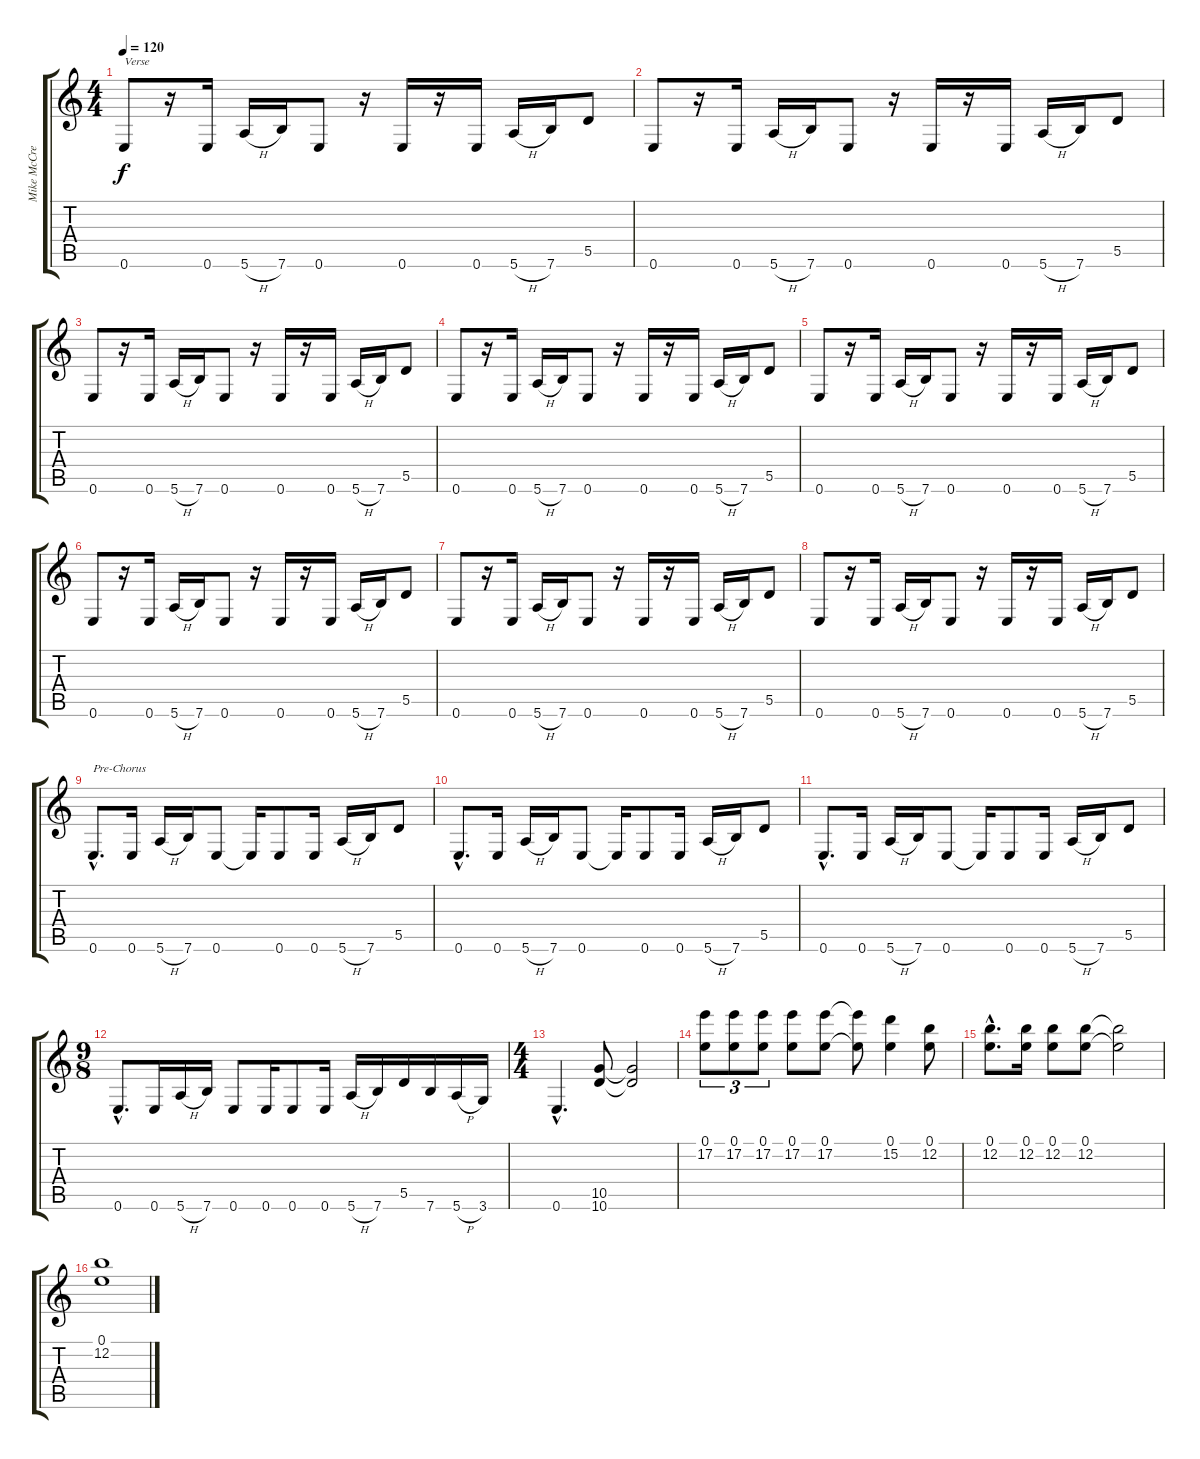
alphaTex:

\track ("Mike McCready" "Mike McCre") {instrument distortionguitar}
\staff {score tabs}
\tuning (E4 B3 G3 D3 A2 E2) {hide}
\ts (4 4)
\tempo 120
\clef g2
\ks c
0.6.8{txt "Verse" dy f instrument electricguitarclean} r.16 0.6.16{instrument electricguitarclean} 5.6{h}.16{instrument electricguitarclean} 7.6.16{instrument electricguitarclean} 0.6.8{instrument electricguitarclean} r.16{instrument electricguitarclean} 0.6.16{instrument electricguitarclean} r.16{instrument electricguitarclean} 0.6.16{instrument electricguitarclean} 5.6{h}.16{instrument electricguitarclean} 7.6.16{instrument electricguitarclean} 5.5.8{instrument electricguitarclean} |
0.6.8{instrument electricguitarclean} r.16 0.6.16{instrument electricguitarclean} 5.6{h}.16{instrument electricguitarclean} 7.6.16{instrument electricguitarclean} 0.6.8{instrument electricguitarclean} r.16{instrument electricguitarclean} 0.6.16{instrument electricguitarclean} r.16{instrument electricguitarclean} 0.6.16{instrument electricguitarclean} 5.6{h}.16{instrument electricguitarclean} 7.6.16{instrument electricguitarclean} 5.5.8{instrument electricguitarclean} |
0.6.8{instrument electricguitarclean} r.16 0.6.16{instrument electricguitarclean} 5.6{h}.16{instrument electricguitarclean} 7.6.16{instrument electricguitarclean} 0.6.8{instrument electricguitarclean} r.16{instrument electricguitarclean} 0.6.16{instrument electricguitarclean} r.16{instrument electricguitarclean} 0.6.16{instrument electricguitarclean} 5.6{h}.16{instrument electricguitarclean} 7.6.16{instrument electricguitarclean} 5.5.8{instrument electricguitarclean} |
0.6.8{instrument electricguitarclean} r.16 0.6.16{instrument electricguitarclean} 5.6{h}.16{instrument electricguitarclean} 7.6.16{instrument electricguitarclean} 0.6.8{instrument electricguitarclean} r.16{instrument electricguitarclean} 0.6.16{instrument electricguitarclean} r.16{instrument electricguitarclean} 0.6.16{instrument electricguitarclean} 5.6{h}.16{instrument electricguitarclean} 7.6.16{instrument electricguitarclean} 5.5.8{instrument electricguitarclean} |
0.6.8{instrument electricguitarclean} r.16 0.6.16{instrument electricguitarclean} 5.6{h}.16{instrument electricguitarclean} 7.6.16{instrument electricguitarclean} 0.6.8{instrument electricguitarclean} r.16{instrument electricguitarclean} 0.6.16{instrument electricguitarclean} r.16{instrument electricguitarclean} 0.6.16{instrument electricguitarclean} 5.6{h}.16{instrument electricguitarclean} 7.6.16{instrument electricguitarclean} 5.5.8{instrument electricguitarclean} |
0.6.8{instrument electricguitarclean} r.16 0.6.16{instrument electricguitarclean} 5.6{h}.16{instrument electricguitarclean} 7.6.16{instrument electricguitarclean} 0.6.8{instrument electricguitarclean} r.16{instrument electricguitarclean} 0.6.16{instrument electricguitarclean} r.16{instrument electricguitarclean} 0.6.16{instrument electricguitarclean} 5.6{h}.16{instrument electricguitarclean} 7.6.16{instrument electricguitarclean} 5.5.8{instrument electricguitarclean} |
0.6.8{instrument electricguitarclean} r.16 0.6.16{instrument electricguitarclean} 5.6{h}.16{instrument electricguitarclean} 7.6.16{instrument electricguitarclean} 0.6.8{instrument electricguitarclean} r.16{instrument electricguitarclean} 0.6.16{instrument electricguitarclean} r.16{instrument electricguitarclean} 0.6.16{instrument electricguitarclean} 5.6{h}.16{instrument electricguitarclean} 7.6.16{instrument electricguitarclean} 5.5.8{instrument electricguitarclean} |
0.6.8{instrument electricguitarclean} r.16 0.6.16{instrument electricguitarclean} 5.6{h}.16{instrument electricguitarclean} 7.6.16{instrument electricguitarclean} 0.6.8{instrument electricguitarclean} r.16{instrument electricguitarclean} 0.6.16{instrument electricguitarclean} r.16{instrument electricguitarclean} 0.6.16{instrument electricguitarclean} 5.6{h}.16{instrument electricguitarclean} 7.6.16{instrument electricguitarclean} 5.5.8{instrument electricguitarclean} |
0.6{hac}.8{d txt "Pre-Chorus" instrument distortionguitar} 0.6.16 5.6{h}.16 7.6.16 0.6.8 0.6{t}.16 0.6.8 0.6.16 5.6{h}.16 7.6.16 5.5.8 |
0.6{hac}.8{d} 0.6.16 5.6{h}.16 7.6.16 0.6.8 0.6{t}.16 0.6.8 0.6.16 5.6{h}.16 7.6.16 5.5.8 |
0.6{hac}.8{d} 0.6.16 5.6{h}.16 7.6.16 0.6.8 0.6{t}.16 0.6.8 0.6.16 5.6{h}.16 7.6.16 5.5.8 |
\ts (9 8)
0.6{hac}.8{d} 0.6.16 5.6{h}.16 7.6.16 0.6.8 0.6.16 0.6.8 0.6.16 5.6{h}.16 7.6.16 5.5.16 7.6.16 5.6{h}.16 3.6.16 |
\ts (4 4)
0.6{hac}.4{d} (10.5 10.6).8 (10.5{t} 10.6{t}).2 |
(0.1 17.2).8{tu (3 2)} (0.1 17.2).8{tu (3 2)} (0.1 17.2).8{tu (3 2)} (0.1 17.2).8 (0.1 17.2).8 (0.1{t} 17.2{t}).8 (0.1 15.2).4 (0.1 12.2).8 |
(0.1{hac} 12.2{hac}).8{d} (0.1 12.2).16 (0.1 12.2).8 (0.1 12.2).8 (0.1{t} 12.2{t}).2 |
(0.1 12.2).1
